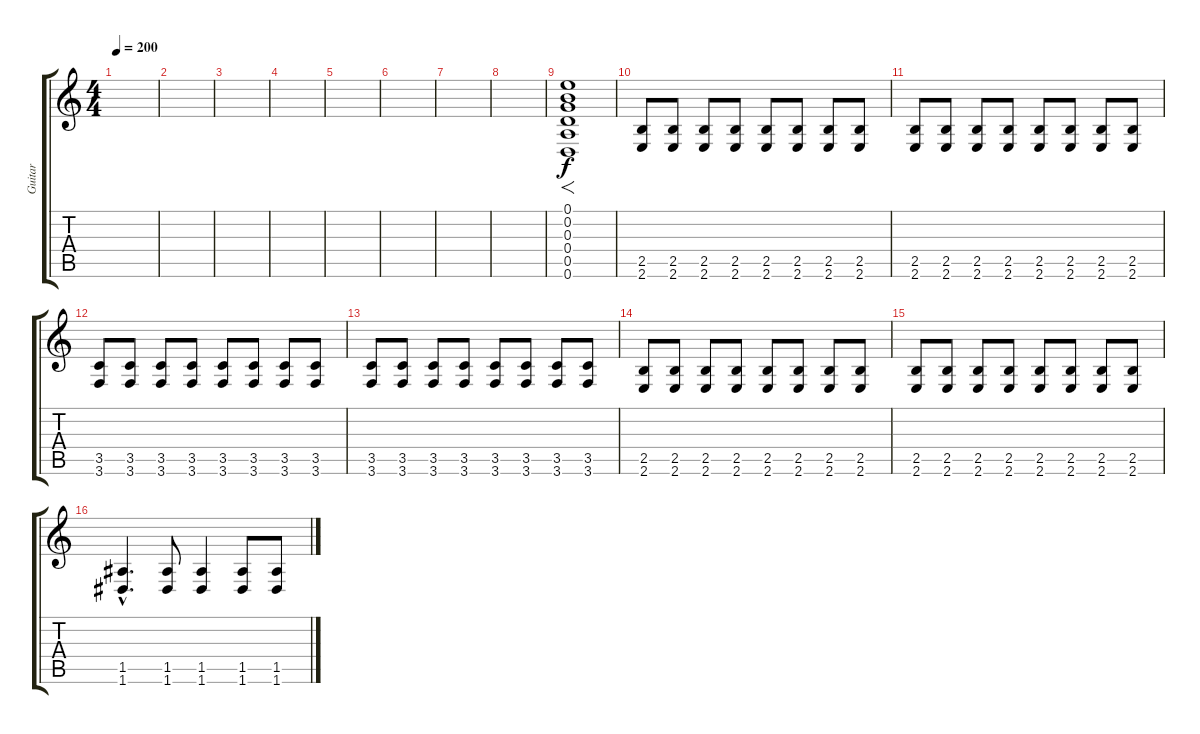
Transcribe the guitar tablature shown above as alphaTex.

\track ("Guitar" "Guitar") {instrument overdrivenguitar}
\staff {score tabs}
\tuning (E4 B3 G3 D3 A2 D2) {hide}
\ts (4 4)
\tempo 200
\clef g2
\ks c
|
|
|
|
|
|
|
|
(0.1 0.2 0.3 0.4 0.5 0.6).1{f} |
(2.5 2.6).8 (2.5 2.6).8 (2.5 2.6).8 (2.5 2.6).8 (2.5 2.6).8 (2.5 2.6).8 (2.5 2.6).8 (2.5 2.6).8 |
(2.5 2.6).8 (2.5 2.6).8 (2.5 2.6).8 (2.5 2.6).8 (2.5 2.6).8 (2.5 2.6).8 (2.5 2.6).8 (2.5 2.6).8 |
(3.5 3.6).8 (3.5 3.6).8 (3.5 3.6).8 (3.5 3.6).8 (3.5 3.6).8 (3.5 3.6).8 (3.5 3.6).8 (3.5 3.6).8 |
(3.5 3.6).8 (3.5 3.6).8 (3.5 3.6).8 (3.5 3.6).8 (3.5 3.6).8 (3.5 3.6).8 (3.5 3.6).8 (3.5 3.6).8 |
(2.5 2.6).8 (2.5 2.6).8 (2.5 2.6).8 (2.5 2.6).8 (2.5 2.6).8 (2.5 2.6).8 (2.5 2.6).8 (2.5 2.6).8 |
(2.5 2.6).8 (2.5 2.6).8 (2.5 2.6).8 (2.5 2.6).8 (2.5 2.6).8 (2.5 2.6).8 (2.5 2.6).8 (2.5 2.6).8 |
(1.5{hac} 1.6{hac}).4{d} (1.5 1.6).8 (1.5 1.6).4 (1.5 1.6).8 (1.5 1.6).8
